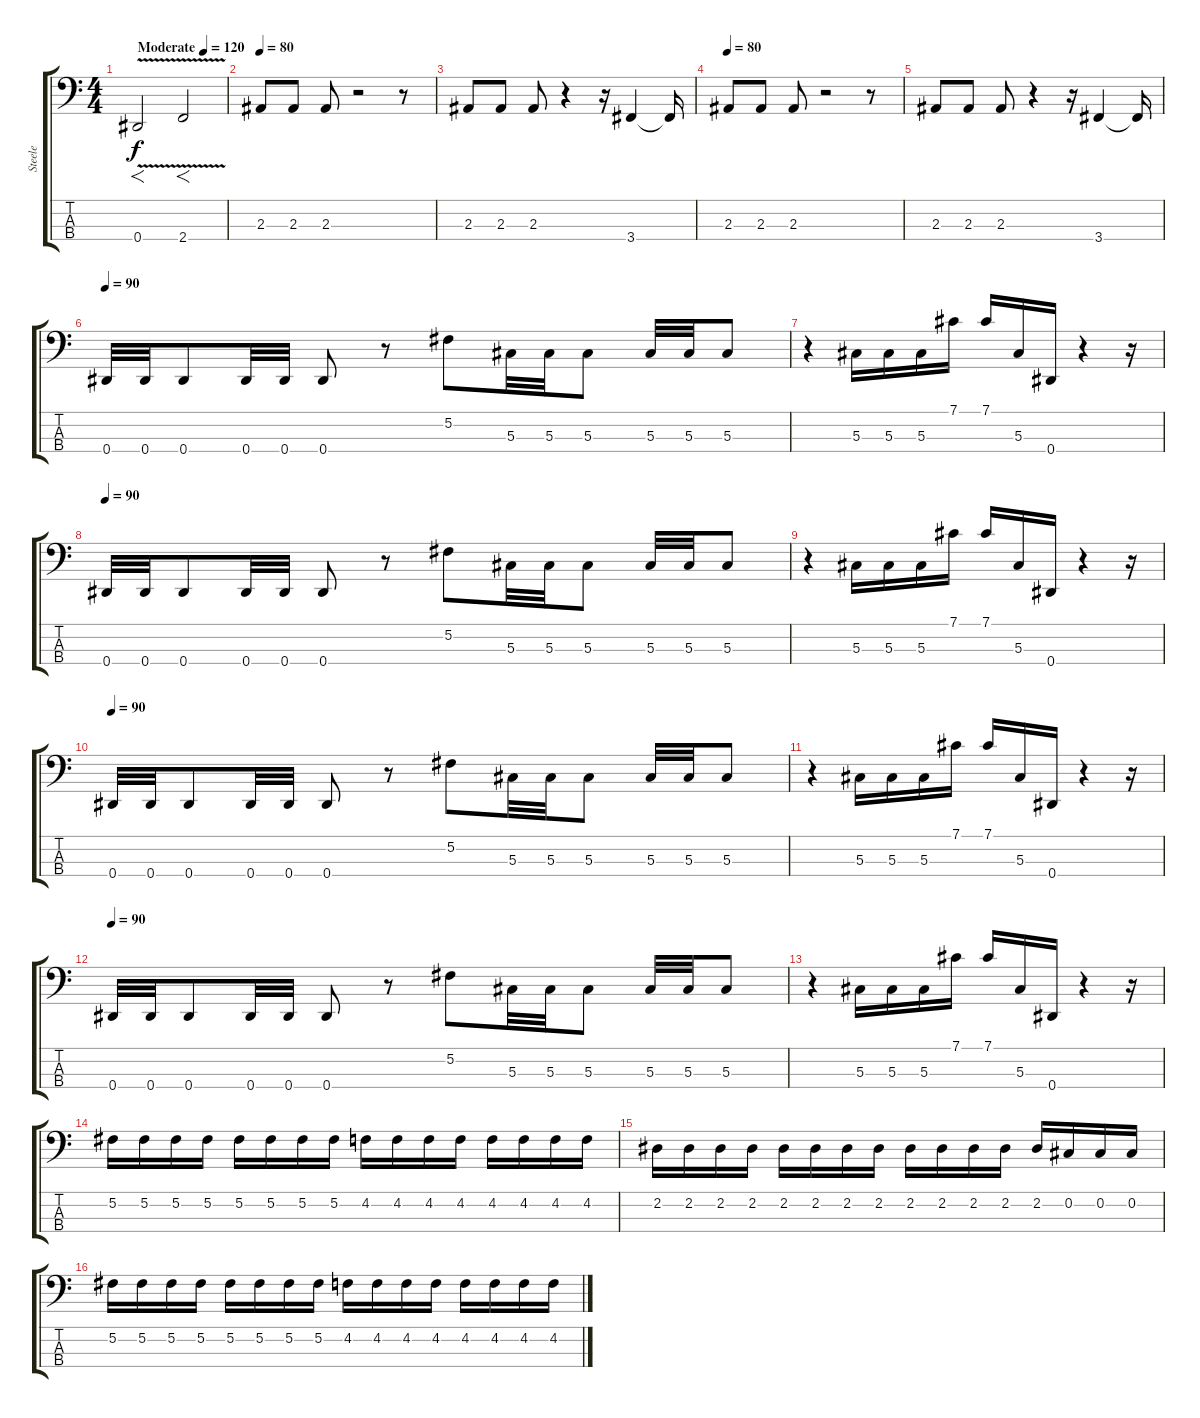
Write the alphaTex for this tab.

\track ("Steele" "Steele") {instrument electricbasspick}
\staff {score tabs}
\tuning (Gb2 Db2 Ab1 Eb1) {hide}
\ts (4 4)
\tempo (120 "Moderate")
\tempo 80
\tempo (120 "Moderate")
\clef f4
\ks c
0.4{v}.2{f dy f volume 6 instrument electricbasspick} 2.4{v}.2{f} |
\tempo 80
2.3.8{volume 10} 2.3.8 2.3.8 r.2 r.8 |
2.3.8{volume 10} 2.3.8 2.3.8 r.4 r.16 3.4.4 3.4{t}.16 |
\tempo 80
2.3.8{volume 10} 2.3.8 2.3.8 r.2 r.8 |
2.3.8{volume 10} 2.3.8 2.3.8 r.4 r.16 3.4.4 3.4{t}.16 |
\tempo 90
0.4.32 0.4.32 0.4.8 0.4.32 0.4.32 0.4.8 r.8 5.2.8 5.3.32 5.3.32 5.3.8 5.3.32 5.3.32 5.3.8 |
r.4 5.3.16 5.3.16 5.3.16 7.1.16 7.1.16 5.3.16 0.4.16 r.4 r.16 |
\tempo 90
0.4.32 0.4.32 0.4.8 0.4.32 0.4.32 0.4.8 r.8 5.2.8 5.3.32 5.3.32 5.3.8 5.3.32 5.3.32 5.3.8 |
r.4 5.3.16 5.3.16 5.3.16 7.1.16 7.1.16 5.3.16 0.4.16 r.4 r.16 |
\tempo 90
0.4.32 0.4.32 0.4.8 0.4.32 0.4.32 0.4.8 r.8 5.2.8 5.3.32 5.3.32 5.3.8 5.3.32 5.3.32 5.3.8 |
r.4 5.3.16 5.3.16 5.3.16 7.1.16 7.1.16 5.3.16 0.4.16 r.4 r.16 |
\tempo 90
0.4.32 0.4.32 0.4.8 0.4.32 0.4.32 0.4.8 r.8 5.2.8 5.3.32 5.3.32 5.3.8 5.3.32 5.3.32 5.3.8 |
r.4 5.3.16 5.3.16 5.3.16 7.1.16 7.1.16 5.3.16 0.4.16 r.4 r.16 |
5.2.16 5.2.16 5.2.16 5.2.16 5.2.16 5.2.16 5.2.16 5.2.16 4.2.16 4.2.16 4.2.16 4.2.16 4.2.16 4.2.16 4.2.16 4.2.16 |
2.2.16 2.2.16 2.2.16 2.2.16 2.2.16 2.2.16 2.2.16 2.2.16 2.2.16 2.2.16 2.2.16 2.2.16 2.2.16 0.2.16 0.2.16 0.2.16 |
5.2.16 5.2.16 5.2.16 5.2.16 5.2.16 5.2.16 5.2.16 5.2.16 4.2.16 4.2.16 4.2.16 4.2.16 4.2.16 4.2.16 4.2.16 4.2.16
